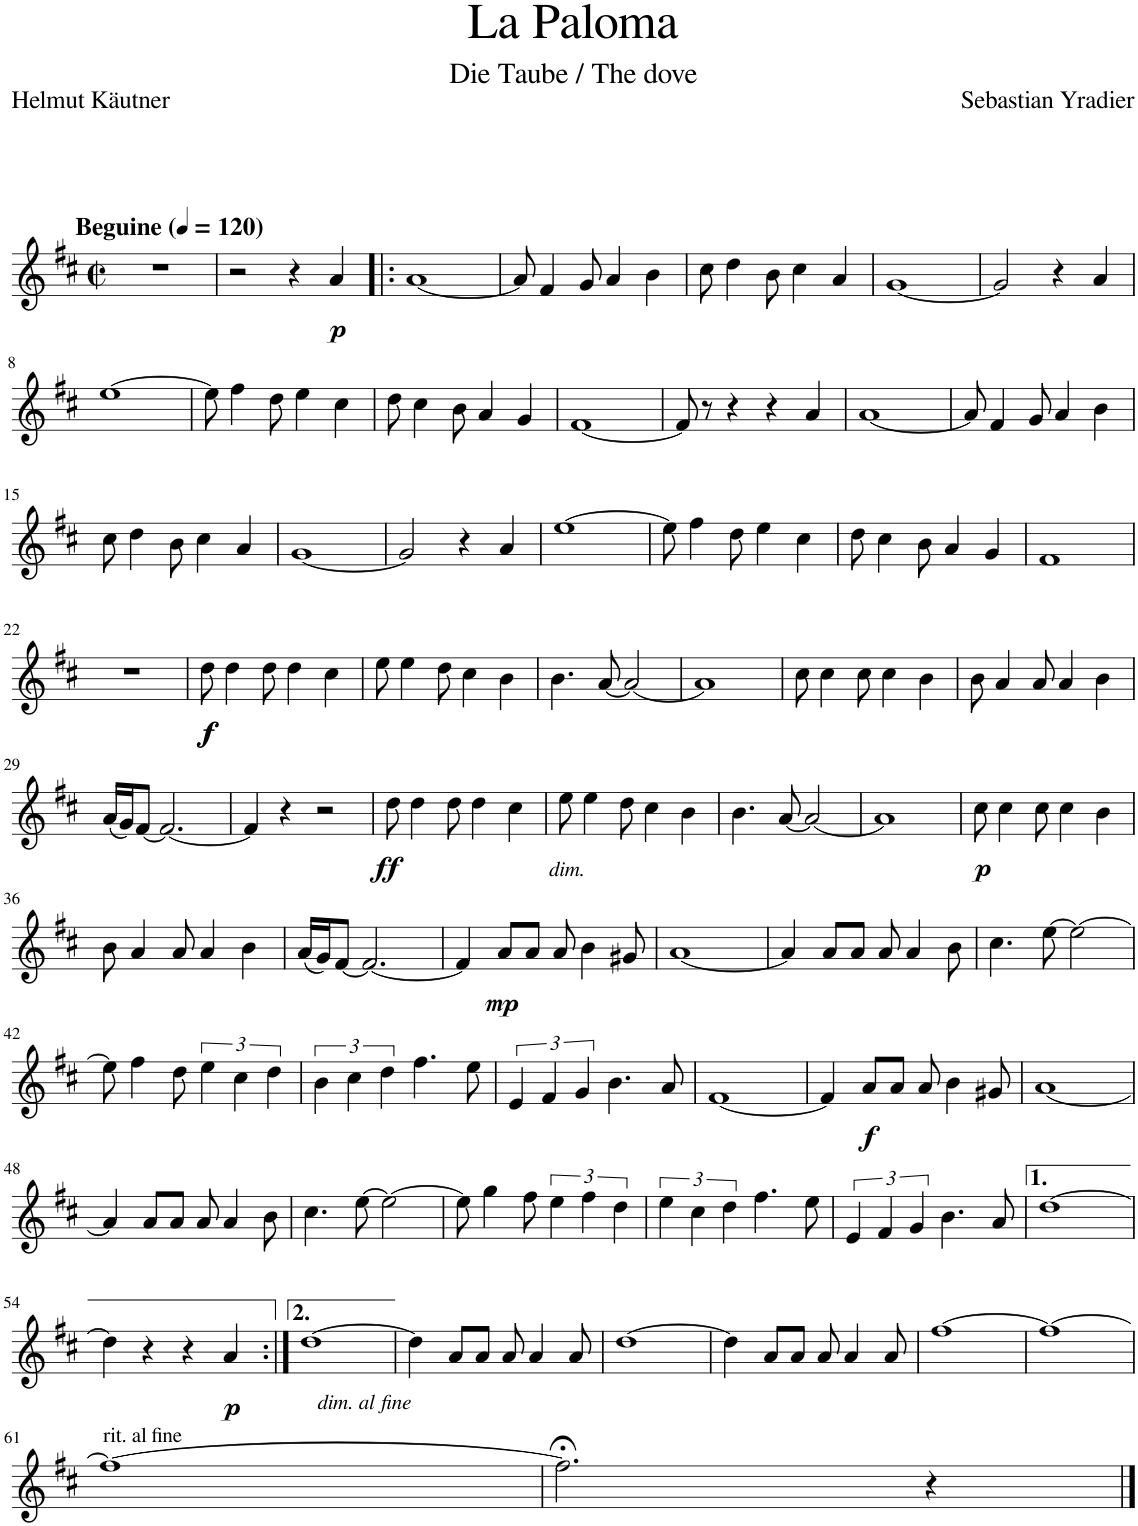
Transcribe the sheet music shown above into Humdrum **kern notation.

**kern	**dynam
*part1	*part1
*staff1	*staff1
*I"B Klarinette	*
*I'B Kl.	*
*clefG2	*
*Trd1c2	*
*k[f#c#]	*
*M2/2	*
*met(c|)	*
*MM120	*
=1	=1
!LO:TX:a:B:t=Beguine	!
1r	.
=2	=2
2r	.
4r	.
!	!LO:DY:b
4a/	p
=3!|:	=3!|:
[1a	.
=4	=4
8a/]	.
4f#/	.
8g/	.
4a/	.
4b\	.
=5	=5
8cc#\	.
4dd\	.
8b\	.
4cc#\	.
4a/	.
=6	=6
[1g	.
=7	=7
2g/]	.
4r	.
4a/	.
!!LO:LB:g=z
=8	=8
[1ee	.
=9	=9
8ee\]	.
4ff#\	.
8dd\	.
4ee\	.
4cc#\	.
=10	=10
8dd\	.
4cc#\	.
8b\	.
4a/	.
4g/	.
=11	=11
[1f#	.
=12	=12
8f#/]	.
8r	.
4r	.
4r	.
4a/	.
=13	=13
[1a	.
=14	=14
8a/]	.
4f#/	.
8g/	.
4a/	.
4b\	.
!!LO:LB:g=z
=15	=15
8cc#\	.
4dd\	.
8b\	.
4cc#\	.
4a/	.
=16	=16
[1g	.
=17	=17
2g/]	.
4r	.
4a/	.
=18	=18
[1ee	.
=19	=19
8ee\]	.
4ff#\	.
8dd\	.
4ee\	.
4cc#\	.
=20	=20
8dd\	.
4cc#\	.
8b\	.
4a/	.
4g/	.
=21	=21
1f#	.
!!LO:LB:g=z
=22	=22
1r	.
=23	=23
!	!LO:DY:b
!	!LO:DY:n=1:b
8dd\	f f
4dd\	.
8dd\	.
4dd\	.
4cc#\	.
=24	=24
8ee\	.
4ee\	.
8dd\	.
4cc#\	.
4b\	.
=25	=25
4.b\	.
[8a/	.
2a/_	.
=26	=26
1a]	.
=27	=27
8cc#\	.
4cc#\	.
8cc#\	.
4cc#\	.
4b\	.
=28	=28
8b\	.
4a/	.
8a/	.
4a/	.
4b\	.
!!LO:LB:g=z
=29	=29
(16a/LL	.
16g/J)	.
[8f#/J	.
2.f#/_	.
=30	=30
4f#/]	.
4r	.
2r	.
=31	=31
!	!LO:DY:b
8dd\	ff
4dd\	.
8dd\	.
4dd\	.
4cc#\	.
=32	=32
!	!LO:DY:b
8ee\	other-dynamics
4ee\	.
8dd\	.
4cc#\	.
4b\	.
=33	=33
4.b\	.
[8a/	.
2a/_	.
=34	=34
1a]	.
=35	=35
!	!LO:DY:b
8cc#\	p
4cc#\	.
8cc#\	.
4cc#\	.
4b\	.
!!LO:LB:g=z
=36	=36
8b\	.
4a/	.
8a/	.
4a/	.
4b\	.
=37	=37
(16a/LL	.
16g/J)	.
[8f#/J	.
2.f#/_	.
=38	=38
4f#/]	.
!	!LO:DY:b
8a/L	mp
8a/J	.
8a/	.
4b\	.
8g#X/	.
=39	=39
[1a	.
=40	=40
4a/]	.
8a/L	.
8a/J	.
8a/	.
4a/	.
8b\	.
=41	=41
4.cc#\	.
[8ee\	.
2ee\_	.
!!LO:LB:g=z
=42	=42
8ee\]	.
4ff#\	.
8dd\	.
6ee\	.
6cc#\	.
6dd\	.
=43	=43
6b\	.
6cc#\	.
6dd\	.
4.ff#\	.
8ee\	.
=44	=44
6e/	.
6f#/	.
6g/	.
4.b\	.
8a/	.
=45	=45
[1f#	.
=46	=46
4f#/]	.
!	!LO:DY:b
8a/L	f
8a/J	.
8a/	.
4b\	.
8g#X/	.
=47	=47
[1a	.
!!LO:LB:g=z
=48	=48
4a/]	.
8a/L	.
8a/J	.
8a/	.
4a/	.
8b\	.
=49	=49
4.cc#\	.
[8ee\	.
2ee\_	.
=50	=50
8ee\]	.
4gg\	.
8ff#\	.
6ee\	.
6ff#\	.
6dd\	.
=51	=51
6ee\	.
6cc#\	.
6dd\	.
4.ff#\	.
8ee\	.
=52	=52
6e/	.
6f#/	.
6g/	.
4.b\	.
8a/	.
=53	=53
[1dd	.
!!LO:LB:g=z
=54	=54
4dd\]	.
4r	.
4r	.
!	!LO:DY:b
4a/	p
=55:|!	=55:|!
!	!LO:DY:b
[1dd	other-dynamics
=56	=56
4dd\]	.
8a/L	.
8a/J	.
8a/	.
4a/	.
8a/	.
=57	=57
[1dd	.
=58	=58
4dd\]	.
8a/L	.
8a/J	.
8a/	.
4a/	.
8a/	.
=59	=59
[1ff#	.
=60	=60
1ff#_	.
!!LO:LB:g=z
=61	=61
!LO:TX:a:t=rit. al fine	!
1ff#_	.
=62	=62
2.ff#;<\]	.
4r	.
==	==
*-	*-
